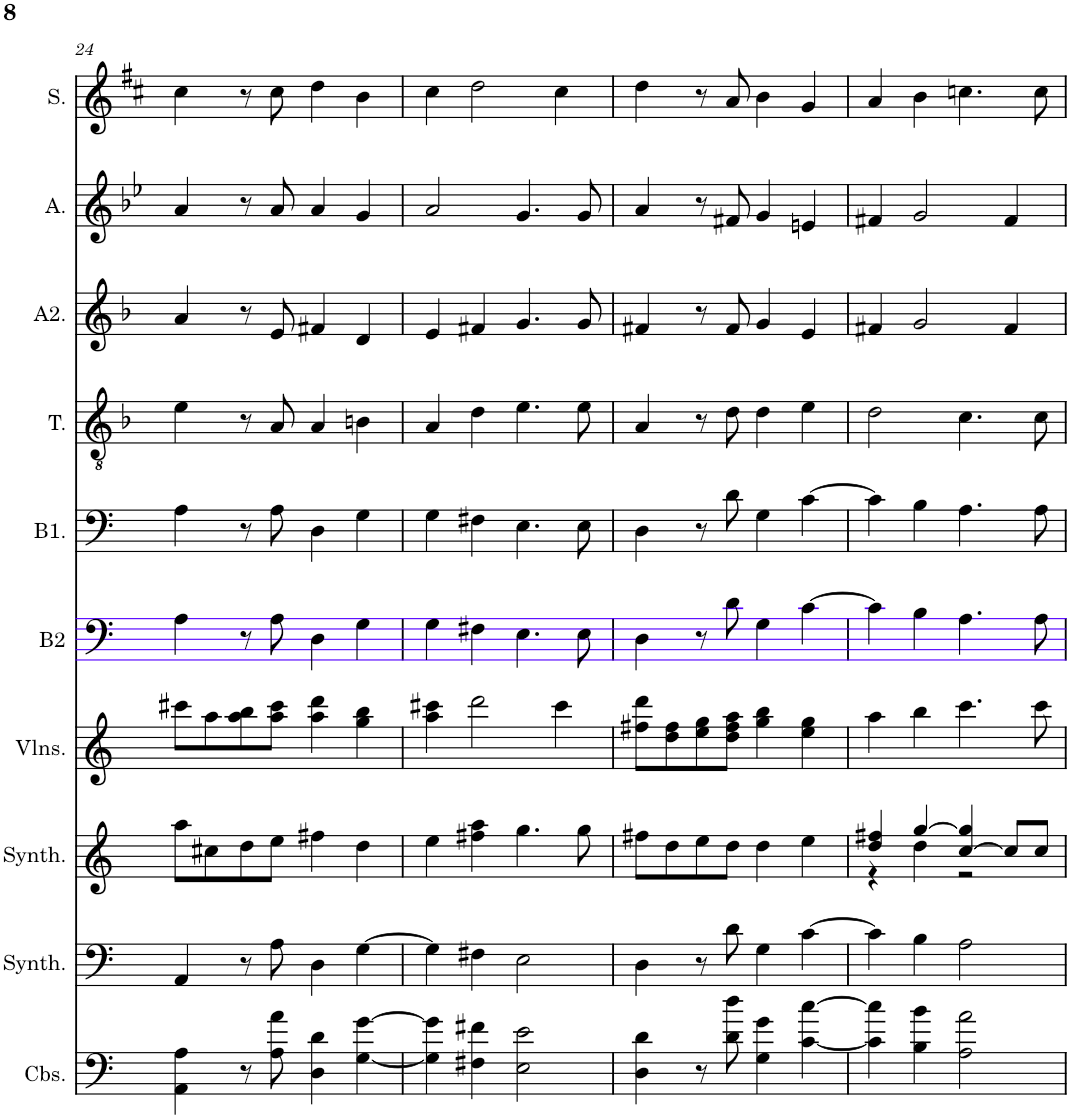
**kern	**kern	**kern	**kern	**kern	**kern	**kern	**kern	**kern	**kern
*part10	*part9	*part8	*part7	*part6	*part5	*part4	*part3	*part2	*part1
*staff10	*staff9	*staff8	*staff7	*staff6	*staff5	*staff4	*staff3	*staff2	*staff1
*I"Contrebasses, D'Bass/Strings, etc	*I"Synthétiseur d'instruments à cordes, Synth strings, etc	*I"Synthétiseur d'instruments à cordes, Synth strings 2	*I"Violons, 1st violins	*I"Basse2	*I"Basse1	*I"Ténor	*I"Alto2	*I"Alto	*I"Soprano
*I'Cbs.	*I'Synth.	*I'Synth.	*I'Vlns.	*I'B2	*I'B1.	*I'T.	*I'A2.	*I'A.	*I'S.
!!LO:PB:g=z
*clefF4	*clefF4	*clefG2	*clefG2	*clefF4	*clefF4	*clefGv2	*clefG2	*clefG2	*clefG2
*Trd7c12	*	*	*	*	*	*	*	*	*
*k[]	*k[]	*k[]	*k[]	*k[]	*k[]	*k[b-]	*k[b-]	*k[b-e-]	*k[f#c#]
*M4/4	*M4/4	*M4/4	*M4/4	*M4/4	*M4/4	*M4/4	*M4/4	*M4/4	*M4/4
=24	=24	=24	=24	=24	=24	=24	=24	=24	=24
4AA\ 4A\	4AA/	8aa\L	8ccc#X\L	4A\	4A\	4e\	4a/	4a/	4cc#\
.	.	8cc#X\	8aa\	.	.	.	.	.	.
8r	8r	8dd\	8aa\ 8bb\	8r	8r	8r	8r	8r	8r
8A\ 8a\	8A\	8ee\J	8aa\ 8ccc#\J	8A\	8A\	8A/	8e/	8a/	8cc#\
4D\ 4d\	4D\	4ff#X\	4aa\ 4ddd\	4D\	4D\	4A/	4f#X/	4a/	4dd\
[4G\ [4g\	[4G\	4dd\	4gg\ 4bb\	4G\	4G\	4Bn\	4d/	4g/	4b\
=25	=25	=25	=25	=25	=25	=25	=25	=25	=25
4G\] 4g\]	4G\]	4ee\	4aa\ 4ccc#X\	4G\	4G\	4A/	4e/	2a/	4cc#\
4F#X\ 4f#X\	4F#X\	4ff#X\ 4aa\	2ddd\	4F#X\	4F#X\	4d\	4f#X/	.	2dd\
2E\ 2e\	2E\	4.gg\	.	4.E\	4.E\	4.e\	4.g/	4.g/	.
.	.	.	4ccc#\	.	.	.	.	.	4cc#\
.	.	8gg\	.	8E\	8E\	8e\	8g/	8g/	.
=26	=26	=26	=26	=26	=26	=26	=26	=26	=26
4D\ 4d\	4D\	8ff#X\L	8ff#X\ 8ddd\L	4D\	4D\	4A/	4f#X/	4a/	4dd\
.	.	8dd\	8dd\ 8ff#\	.	.	.	.	.	.
8r	8r	8ee\	8ee\ 8gg\	8r	8r	8r	8r	8r	8r
8d\ 8dd\	8d\	8dd\J	8dd\ 8ff#\ 8aa\J	8d\	8d\	8d\	8f#/	8f#X/	8a/
4G\ 4g\	4G\	4dd\	4gg\ 4bb\	4G\	4G\	4d\	4g/	4g/	4b\
[4c\ [4cc\	[4c\	4ee\	4ee\ 4gg\	[4c\	[4c\	4e\	4e/	4en/	4g/
=27	=27	=27	=27	=27	=27	=27	=27	=27	=27
*	*	*^	*	*	*	*	*	*	*
4c\] 4cc\]	4c\]	4dd/ 4ff#X/	4r	4aa\	4c\]	4c\]	2d\	4f#X/	4f#X/	4a/
4B\ 4b\	4B\	[4gg/	4dd\	4bb\	4B\	4B\	.	2g/	2g/	4b\
2A\ 2a\	2A\	[4cc/ 4gg/]	2r	4.ccc\	4.A\	4.A\	4.c\	.	.	4.ccn\
.	.	8cc/L]	.	.	.	.	.	4f#/	4f#/	.
.	.	8cc/J	.	8ccc\	8A\	8A\	8c\	.	.	8cc\
*	*	*v	*v	*	*	*	*	*	*	*
=	=	=	=	=	=	=	=	=	=
*-	*-	*-	*-	*-	*-	*-	*-	*-	*-
